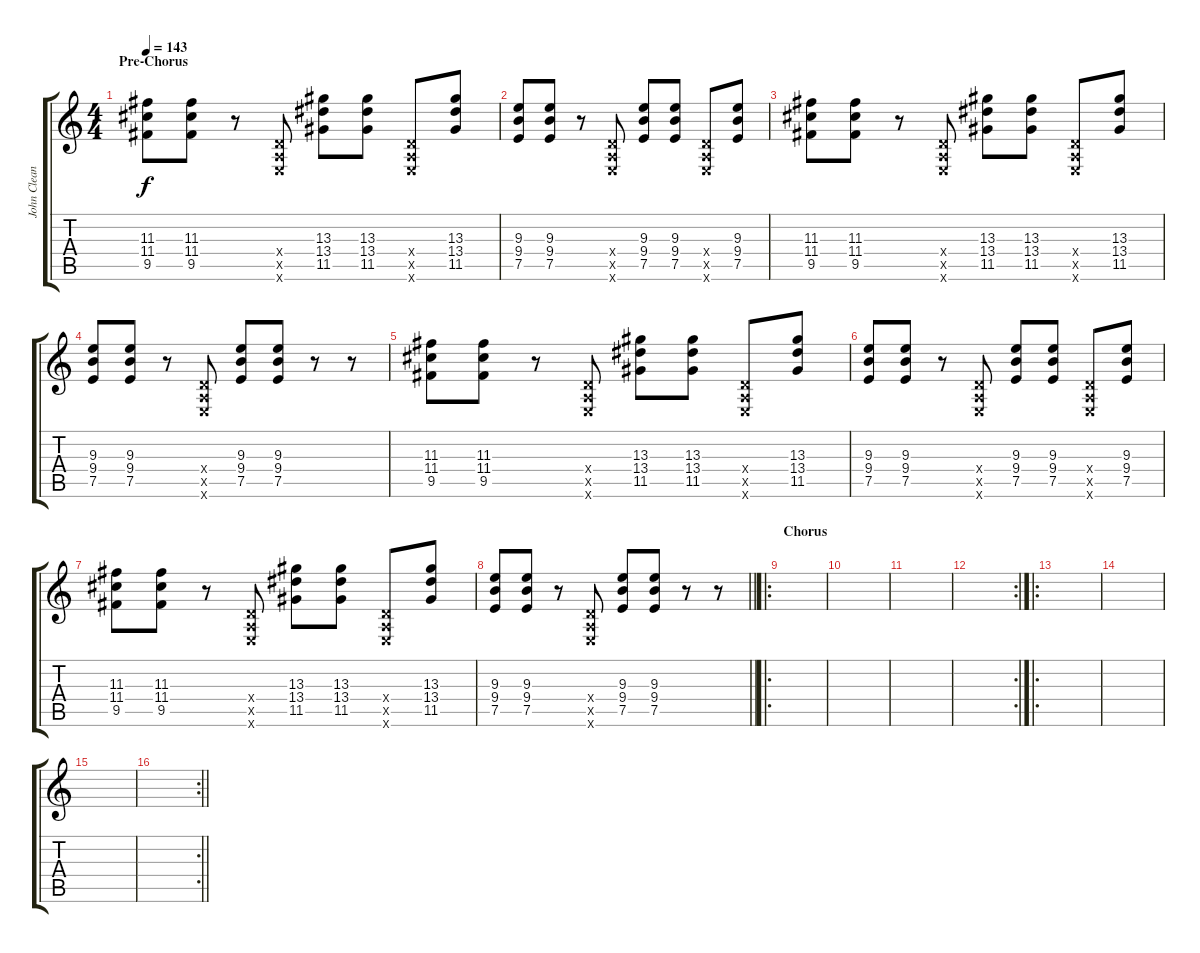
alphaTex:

\track ("John Clean" "John Clean") {instrument acousticguitarsteel}
\staff {score tabs}
\tuning (E4 B3 G3 D3 A2 E2) {hide}
\ts (4 4)
\section ("" "Pre-Chorus")
\tempo 143
\clef g2
\ks c
(11.3 11.4 9.5).8{dy f} (11.3 11.4 9.5).8 r.8 (0.4{x} 0.5{x} 0.6{x}).8 (13.3 13.4 11.5).8 (13.3 13.4 11.5).8 (0.4{x} 0.5{x} 0.6{x}).8 (13.3 13.4 11.5).8 |
(9.3 9.4 7.5).8 (9.3 9.4 7.5).8 r.8 (0.4{x} 0.5{x} 0.6{x}).8 (9.3 9.4 7.5).8 (9.3 9.4 7.5).8 (0.4{x} 0.5{x} 0.6{x}).8 (9.3 9.4 7.5).8 |
(11.3 11.4 9.5).8 (11.3 11.4 9.5).8 r.8 (0.4{x} 0.5{x} 0.6{x}).8 (13.3 13.4 11.5).8 (13.3 13.4 11.5).8 (0.4{x} 0.5{x} 0.6{x}).8 (13.3 13.4 11.5).8 |
(9.3 9.4 7.5).8 (9.3 9.4 7.5).8 r.8 (0.4{x} 0.5{x} 0.6{x}).8 (9.3 9.4 7.5).8 (9.3 9.4 7.5).8 r.8 r.8 |
(11.3 11.4 9.5).8 (11.3 11.4 9.5).8 r.8 (0.4{x} 0.5{x} 0.6{x}).8 (13.3 13.4 11.5).8 (13.3 13.4 11.5).8 (0.4{x} 0.5{x} 0.6{x}).8 (13.3 13.4 11.5).8 |
(9.3 9.4 7.5).8 (9.3 9.4 7.5).8 r.8 (0.4{x} 0.5{x} 0.6{x}).8 (9.3 9.4 7.5).8 (9.3 9.4 7.5).8 (0.4{x} 0.5{x} 0.6{x}).8 (9.3 9.4 7.5).8 |
(11.3 11.4 9.5).8 (11.3 11.4 9.5).8 r.8 (0.4{x} 0.5{x} 0.6{x}).8 (13.3 13.4 11.5).8 (13.3 13.4 11.5).8 (0.4{x} 0.5{x} 0.6{x}).8 (13.3 13.4 11.5).8 |
\barLineRight lightlight
(9.3 9.4 7.5).8 (9.3 9.4 7.5).8 r.8 (0.4{x} 0.5{x} 0.6{x}).8 (9.3 9.4 7.5).8 (9.3 9.4 7.5).8 r.8 r.8 |
\ro
\section ("" "Chorus")
|
|
|
\rc 2
|
\ro
|
|
|
\rc 2
\barLineRight lightlight
